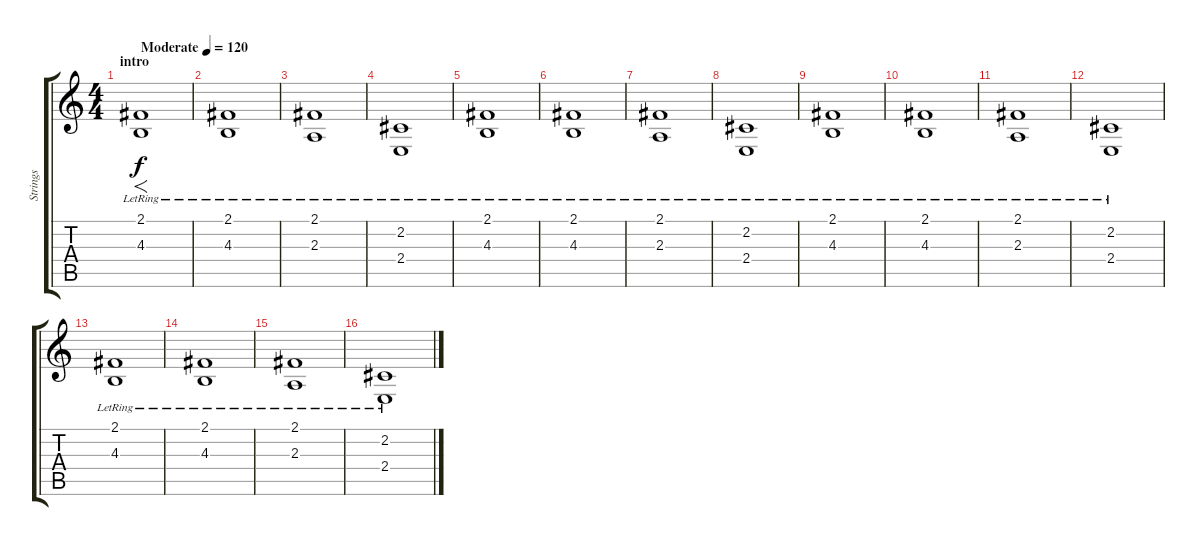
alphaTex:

\track ("Strings" "Strings") {instrument tremolostrings}
\staff {score tabs}
\tuning (E4 B3 G3 D3 A2 E2) {hide}
\ts (4 4)
\section ("" "intro")
\tempo (120 "Moderate")
\clef g2
\ks c
(2.1{lr} 4.3{lr}).1{f dy f instrument tremolostrings} |
(2.1{lr} 4.3{lr}).1 |
(2.1 2.3{lr}).1 |
(2.2 2.4{lr}).1 |
(2.1{lr} 4.3{lr}).1 |
(2.1{lr} 4.3{lr}).1 |
(2.1 2.3{lr}).1 |
(2.2 2.4{lr}).1 |
(2.1{lr} 4.3{lr}).1 |
(2.1{lr} 4.3{lr}).1 |
(2.1 2.3{lr}).1 |
(2.2 2.4{lr}).1 |
(2.1{lr} 4.3{lr}).1 |
(2.1{lr} 4.3{lr}).1 |
(2.1 2.3{lr}).1 |
(2.2 2.4{lr}).1
